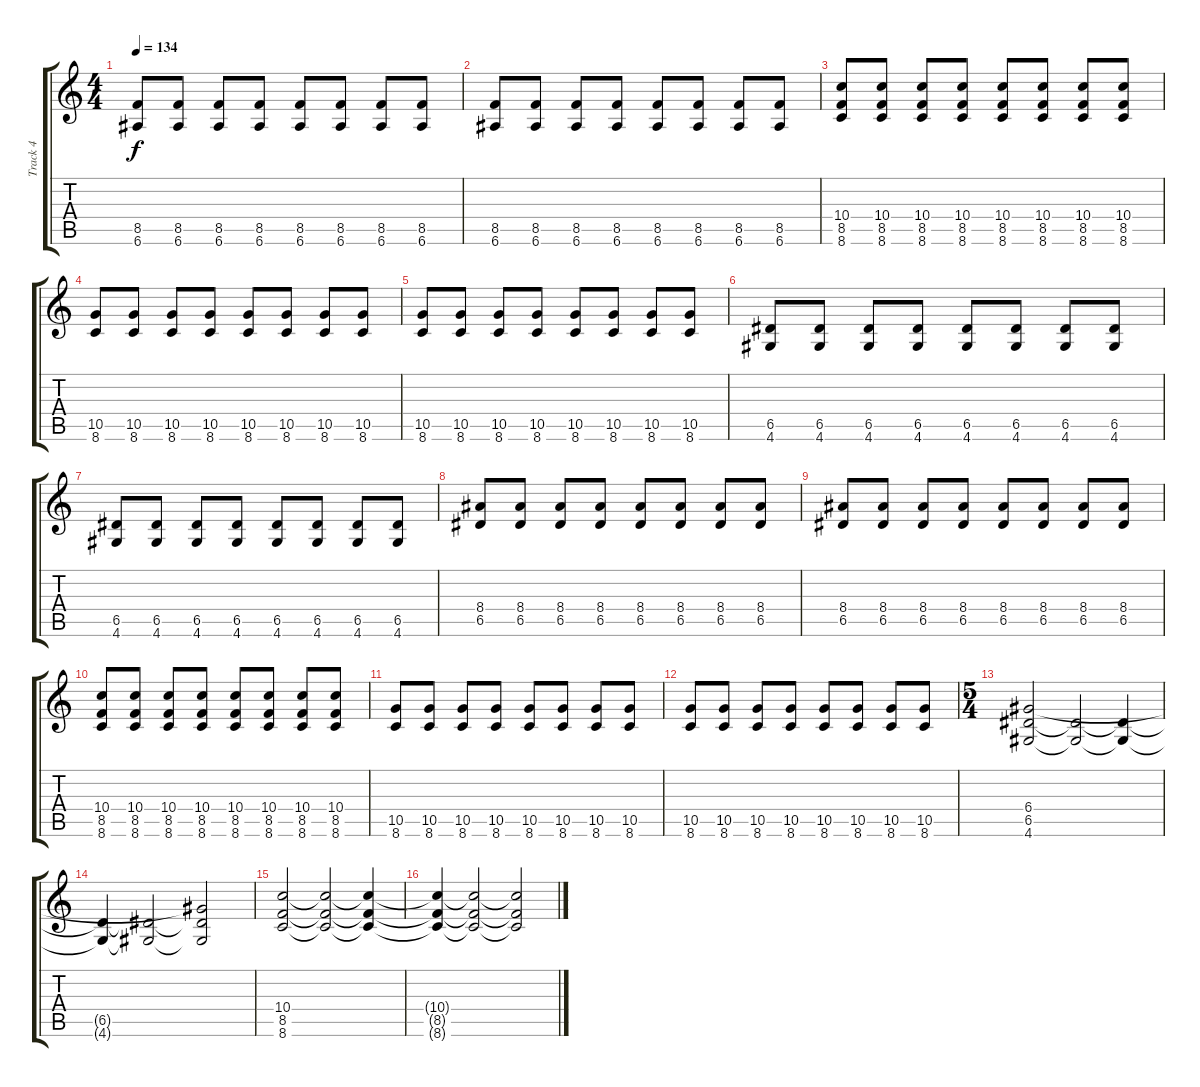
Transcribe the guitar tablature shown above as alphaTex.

\track ("Track 4" "Track 4") {instrument overdrivenguitar}
\staff {score tabs}
\tuning (E4 B3 G3 D3 A2 E2) {hide}
\ts (4 4)
\tempo 134
\clef g2
\ks c
(8.5 6.6).8{dy f} (8.5 6.6).8 (8.5 6.6).8 (8.5 6.6).8 (8.5 6.6).8 (8.5 6.6).8 (8.5 6.6).8 (8.5 6.6).8 |
(8.5 6.6).8 (8.5 6.6).8 (8.5 6.6).8 (8.5 6.6).8 (8.5 6.6).8 (8.5 6.6).8 (8.5 6.6).8 (8.5 6.6).8 |
(10.4 8.5 8.6).8 (10.4 8.5 8.6).8 (10.4 8.5 8.6).8 (10.4 8.5 8.6).8 (10.4 8.5 8.6).8 (10.4 8.5 8.6).8 (10.4 8.5 8.6).8 (10.4 8.5 8.6).8 |
(10.5 8.6).8 (10.5 8.6).8 (10.5 8.6).8 (10.5 8.6).8 (10.5 8.6).8 (10.5 8.6).8 (10.5 8.6).8 (10.5 8.6).8 |
(10.5 8.6).8 (10.5 8.6).8 (10.5 8.6).8 (10.5 8.6).8 (10.5 8.6).8 (10.5 8.6).8 (10.5 8.6).8 (10.5 8.6).8 |
(6.5 4.6).8 (6.5 4.6).8 (6.5 4.6).8 (6.5 4.6).8 (6.5 4.6).8 (6.5 4.6).8 (6.5 4.6).8 (6.5 4.6).8 |
(6.5 4.6).8 (6.5 4.6).8 (6.5 4.6).8 (6.5 4.6).8 (6.5 4.6).8 (6.5 4.6).8 (6.5 4.6).8 (6.5 4.6).8 |
(8.4 6.5).8 (8.4 6.5).8 (8.4 6.5).8 (8.4 6.5).8 (8.4 6.5).8 (8.4 6.5).8 (8.4 6.5).8 (8.4 6.5).8 |
(8.4 6.5).8 (8.4 6.5).8 (8.4 6.5).8 (8.4 6.5).8 (8.4 6.5).8 (8.4 6.5).8 (8.4 6.5).8 (8.4 6.5).8 |
(10.4 8.5 8.6).8 (10.4 8.5 8.6).8 (10.4 8.5 8.6).8 (10.4 8.5 8.6).8 (10.4 8.5 8.6).8 (10.4 8.5 8.6).8 (10.4 8.5 8.6).8 (10.4 8.5 8.6).8 |
(10.5 8.6).8 (10.5 8.6).8 (10.5 8.6).8 (10.5 8.6).8 (10.5 8.6).8 (10.5 8.6).8 (10.5 8.6).8 (10.5 8.6).8 |
(10.5 8.6).8 (10.5 8.6).8 (10.5 8.6).8 (10.5 8.6).8 (10.5 8.6).8 (10.5 8.6).8 (10.5 8.6).8 (10.5 8.6).8 |
\ts (5 4)
(6.4 6.5 4.6).2{volume 8} (6.5{t} 4.6{t}).2 (6.5{t} 4.6{t}).4 |
(6.5{t} 4.6{t}).4 (6.5{t} 4.6{t}).2 (6.4{t} 6.5{t} 4.6{t}).2 |
(10.4 8.5 8.6).2 (10.4{t} 8.5{t} 8.6{t}).2 (10.4{t} 8.5{t} 8.6{t}).4 |
(10.4{t} 8.5{t} 8.6{t}).4 (10.4{t} 8.5{t} 8.6{t}).2 (10.4{t} 8.5{t} 8.6{t}).2
